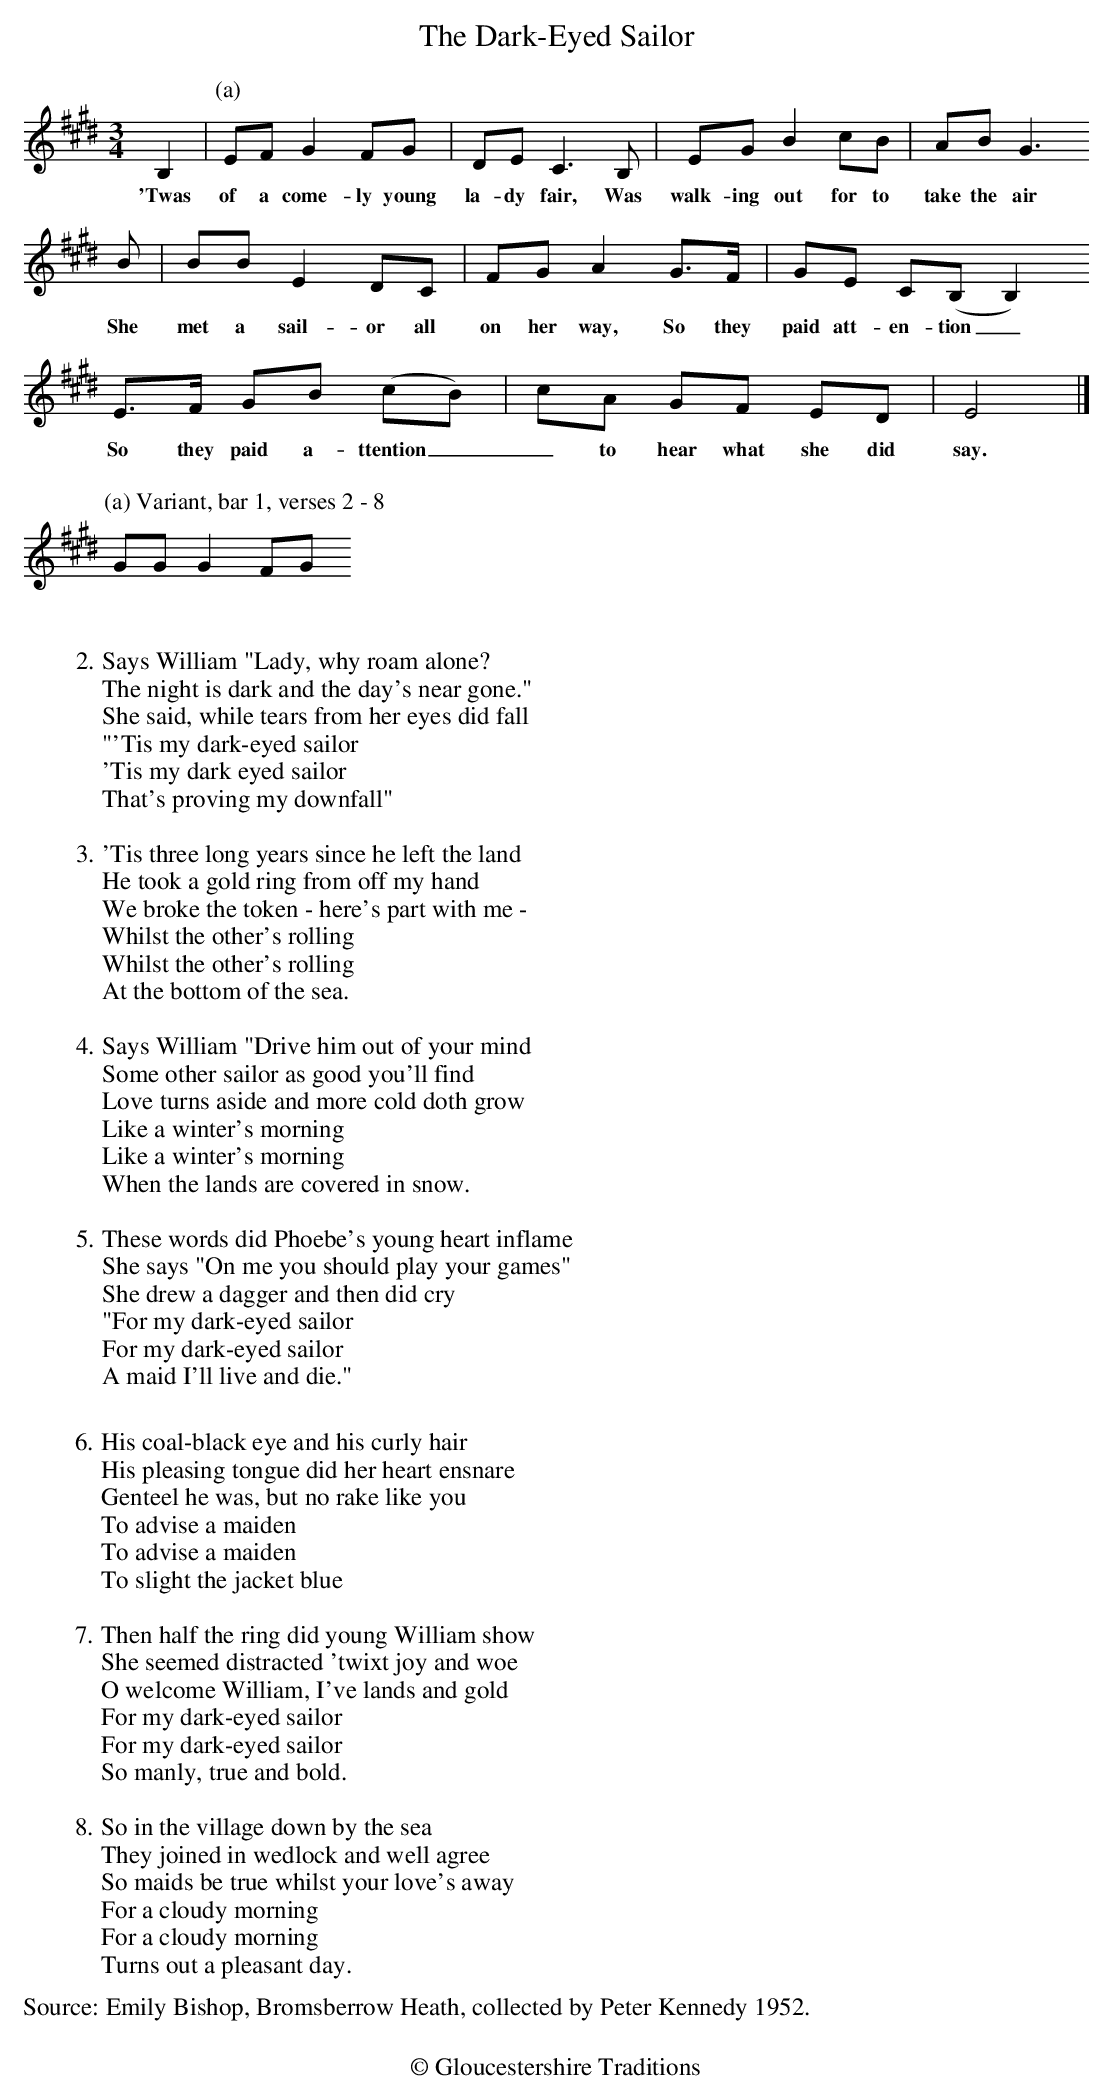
X:1
T: The Dark-Eyed Sailor
M: 3/4
L: 1/4
K: E
B, |[P:(a)] E/2F/2 GF/2G/2 | D/2E/2 C3/B,/2 | E/2G/2 B c/2B/2 | A/2B/2G3/
w:'Twas of a come-ly young la-dy fair, Was walk-ing out for to take the air
B/2 | B/2B/2 ED/2C/2 | F/2G/2AG/2>F/2 | G/2E/2 C/2(B,/2B,)
w:She met a sail-or all on her way, So they paid att-en-tion_
E/2>F/2 G/2B/2 (c/2B/2) | c/2A/2 G/2F/2 E/2D/2 | E2 |]
w:So they paid a-ttention__ to hear what she did say.
%%text
%%text
[P:(a) Variant, bar 1, verses 2 - 8] G/2G/2 GF/2G/2
%%text
%%text
%%text
W:2.Says William "Lady, why roam alone?
W:The night is dark and the day's near gone."
W:She said, while tears from her eyes did fall
W:"'Tis my dark-eyed sailor
W:'Tis my dark eyed sailor
W:That's proving my downfall"
W:
W:3.'Tis three long years since he left the land
W:He took a gold ring from off my hand
W:We broke the token - here's part with me -
W:Whilst the other's rolling
W:Whilst the other's rolling
W:At the bottom of the sea.
W:
W:4.Says William "Drive him out of your mind
W:Some other sailor as good you'll find
W:Love turns aside and more cold doth grow
W:Like a winter's morning
W:Like a winter's morning
W:When the lands are covered in snow.
W:
W:5.These words did Phoebe's young heart inflame
W:She says "On me you should play your games"
W:She drew a dagger and then did cry
W:"For my dark-eyed sailor
W:For my dark-eyed sailor
W:A maid I'll live and die."
W:
W:6.His coal-black eye and his curly hair
W:His pleasing tongue did her heart ensnare
W:Genteel he was, but no rake like you
W:To advise a maiden
W:To advise a maiden
W:To slight the jacket blue
W:
W:7.Then half the ring did young William show
W:She seemed distracted 'twixt joy and woe
W:O welcome William, I've lands and gold
W:For my dark-eyed sailor
W:For my dark-eyed sailor
W:So manly, true and bold.
W:
W:8.So in the village down by the sea
W:They joined in wedlock and well agree
W:So maids be true whilst your love's away
W:For a cloudy morning
W:For a cloudy morning
W:Turns out a pleasant day.
